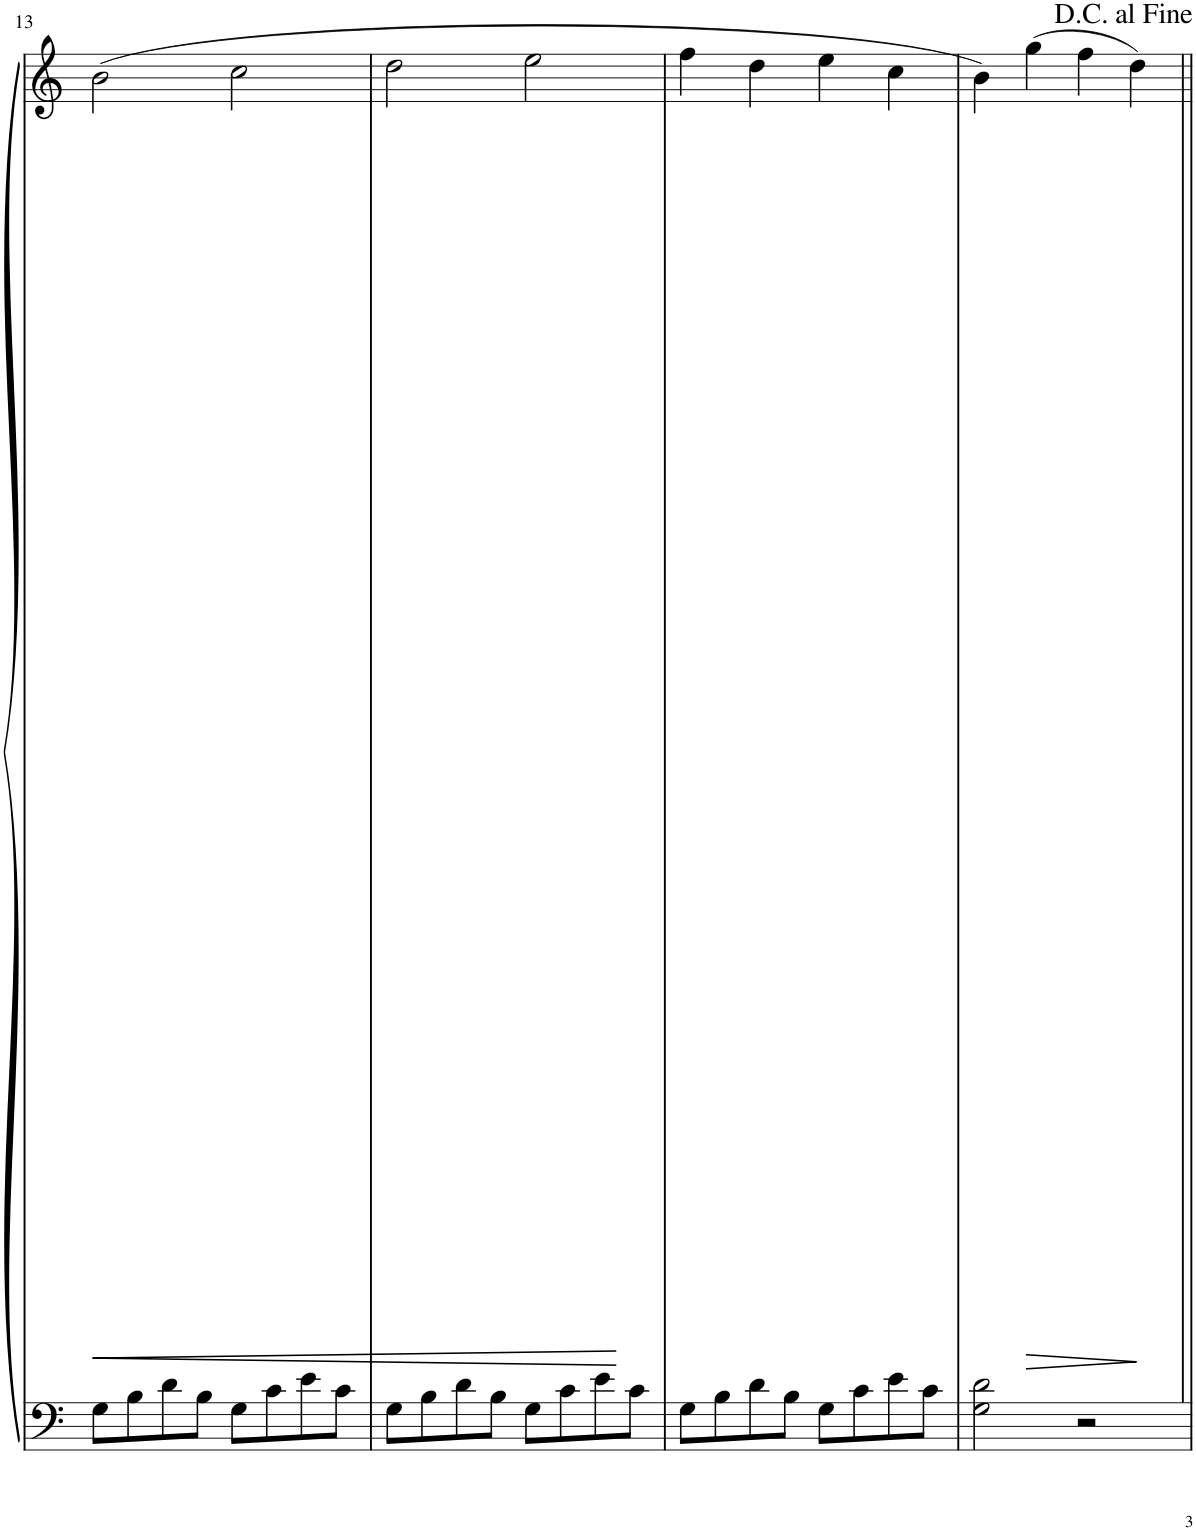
**kern	**kern	**dynam
*part1	*part1	*part1
*staff2	*staff1	*staff1/2
*I"Piano	*	*
*I'Pno	*	*
!!LO:PB:g=z
*clefF4	*clefG2	*
*k[]	*k[]	*
*	*M4/4	*
*	*met(c)	*
=13	=13	=13
!	!	!LO:HP:b
8G\L	(2b\	<
8B\	.	.
8d\	.	.
8B\J	.	.
8G\L	2cc\	.
8c\	.	.
8e\	.	.
8c\J	.	.
.	.	[
=14	=14	=14
8G\L	2dd\	.
8B\	.	.
8d\	.	.
8B\J	.	.
8G\L	2ee\	.
8c\	.	.
8e\	.	.
8c\J	.	.
=15	=15	=15
8G\L	4ff\	.
8B\	.	.
8d\	4dd\	.
8B\J	.	.
8G\L	4ee\	.
8c\	.	.
8e\	4cc\	.
8c\J	.	.
=16	=16	=16
2G\ 2d\	4b\)	.
!	!	!LO:HP:b
.	(4gg\	>
2r	4ff\	.
.	4dd\)	.
.	.	]
=||	=||	=||
*-	*-	*-
